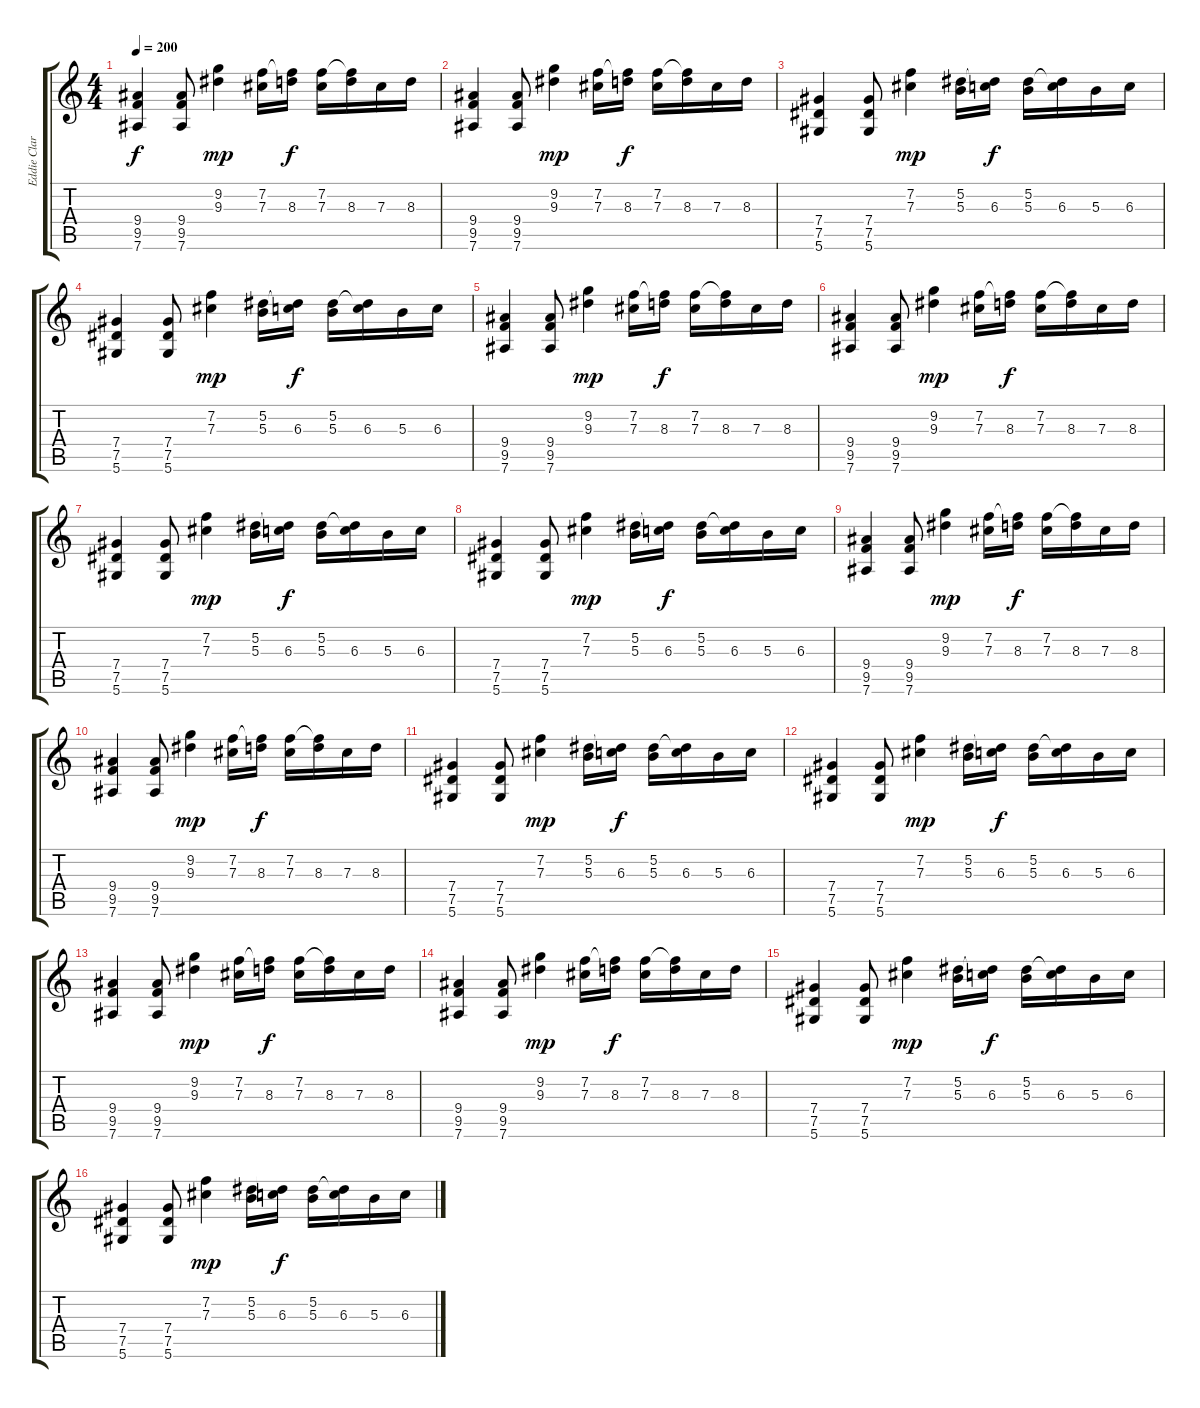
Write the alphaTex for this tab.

\track ("Eddie Clarke" "Eddie Clar") {instrument distortionguitar}
\staff {score tabs}
\tuning (Eb4 Bb3 Gb3 Db3 Ab2 Eb2) {hide}
\ts (4 4)
\tempo 200
\clef g2
\ks c
(9.4 9.5 7.6).4{dy f} (9.4 9.5 7.6).8 (9.2 9.3).4{dy mp} (7.2 7.3).16 (7.2{t} 8.3).16{dy f} (7.2 7.3).16 (7.2{t} 8.3).16 7.3.16 8.3.16 |
(9.4 9.5 7.6).4 (9.4 9.5 7.6).8 (9.2 9.3).4{dy mp} (7.2 7.3).16 (7.2{t} 8.3).16{dy f} (7.2 7.3).16 (7.2{t} 8.3).16 7.3.16 8.3.16 |
(7.4 7.5 5.6).4 (7.4 7.5 5.6).8 (7.2 7.3).4{dy mp} (5.2 5.3).16 (5.2{t} 6.3).16{dy f} (5.2 5.3).16 (5.2{t} 6.3).16 5.3.16 6.3.16 |
(7.4 7.5 5.6).4 (7.4 7.5 5.6).8 (7.2 7.3).4{dy mp} (5.2 5.3).16 (5.2{t} 6.3).16{dy f} (5.2 5.3).16 (5.2{t} 6.3).16 5.3.16 6.3.16 |
(9.4 9.5 7.6).4 (9.4 9.5 7.6).8 (9.2 9.3).4{dy mp} (7.2 7.3).16 (7.2{t} 8.3).16{dy f} (7.2 7.3).16 (7.2{t} 8.3).16 7.3.16 8.3.16 |
(9.4 9.5 7.6).4 (9.4 9.5 7.6).8 (9.2 9.3).4{dy mp} (7.2 7.3).16 (7.2{t} 8.3).16{dy f} (7.2 7.3).16 (7.2{t} 8.3).16 7.3.16 8.3.16 |
(7.4 7.5 5.6).4 (7.4 7.5 5.6).8 (7.2 7.3).4{dy mp} (5.2 5.3).16 (5.2{t} 6.3).16{dy f} (5.2 5.3).16 (5.2{t} 6.3).16 5.3.16 6.3.16 |
(7.4 7.5 5.6).4 (7.4 7.5 5.6).8 (7.2 7.3).4{dy mp} (5.2 5.3).16 (5.2{t} 6.3).16{dy f} (5.2 5.3).16 (5.2{t} 6.3).16 5.3.16 6.3.16 |
(9.4 9.5 7.6).4 (9.4 9.5 7.6).8 (9.2 9.3).4{dy mp} (7.2 7.3).16 (7.2{t} 8.3).16{dy f} (7.2 7.3).16 (7.2{t} 8.3).16 7.3.16 8.3.16 |
(9.4 9.5 7.6).4 (9.4 9.5 7.6).8 (9.2 9.3).4{dy mp} (7.2 7.3).16 (7.2{t} 8.3).16{dy f} (7.2 7.3).16 (7.2{t} 8.3).16 7.3.16 8.3.16 |
(7.4 7.5 5.6).4 (7.4 7.5 5.6).8 (7.2 7.3).4{dy mp} (5.2 5.3).16 (5.2{t} 6.3).16{dy f} (5.2 5.3).16 (5.2{t} 6.3).16 5.3.16 6.3.16 |
(7.4 7.5 5.6).4 (7.4 7.5 5.6).8 (7.2 7.3).4{dy mp} (5.2 5.3).16 (5.2{t} 6.3).16{dy f} (5.2 5.3).16 (5.2{t} 6.3).16 5.3.16 6.3.16 |
(9.4 9.5 7.6).4 (9.4 9.5 7.6).8 (9.2 9.3).4{dy mp} (7.2 7.3).16 (7.2{t} 8.3).16{dy f} (7.2 7.3).16 (7.2{t} 8.3).16 7.3.16 8.3.16 |
(9.4 9.5 7.6).4 (9.4 9.5 7.6).8 (9.2 9.3).4{dy mp} (7.2 7.3).16 (7.2{t} 8.3).16{dy f} (7.2 7.3).16 (7.2{t} 8.3).16 7.3.16 8.3.16 |
(7.4 7.5 5.6).4 (7.4 7.5 5.6).8 (7.2 7.3).4{dy mp} (5.2 5.3).16 (5.2{t} 6.3).16{dy f} (5.2 5.3).16 (5.2{t} 6.3).16 5.3.16 6.3.16 |
(7.4 7.5 5.6).4 (7.4 7.5 5.6).8 (7.2 7.3).4{dy mp} (5.2 5.3).16 (5.2{t} 6.3).16{dy f} (5.2 5.3).16 (5.2{t} 6.3).16 5.3.16 6.3.16
